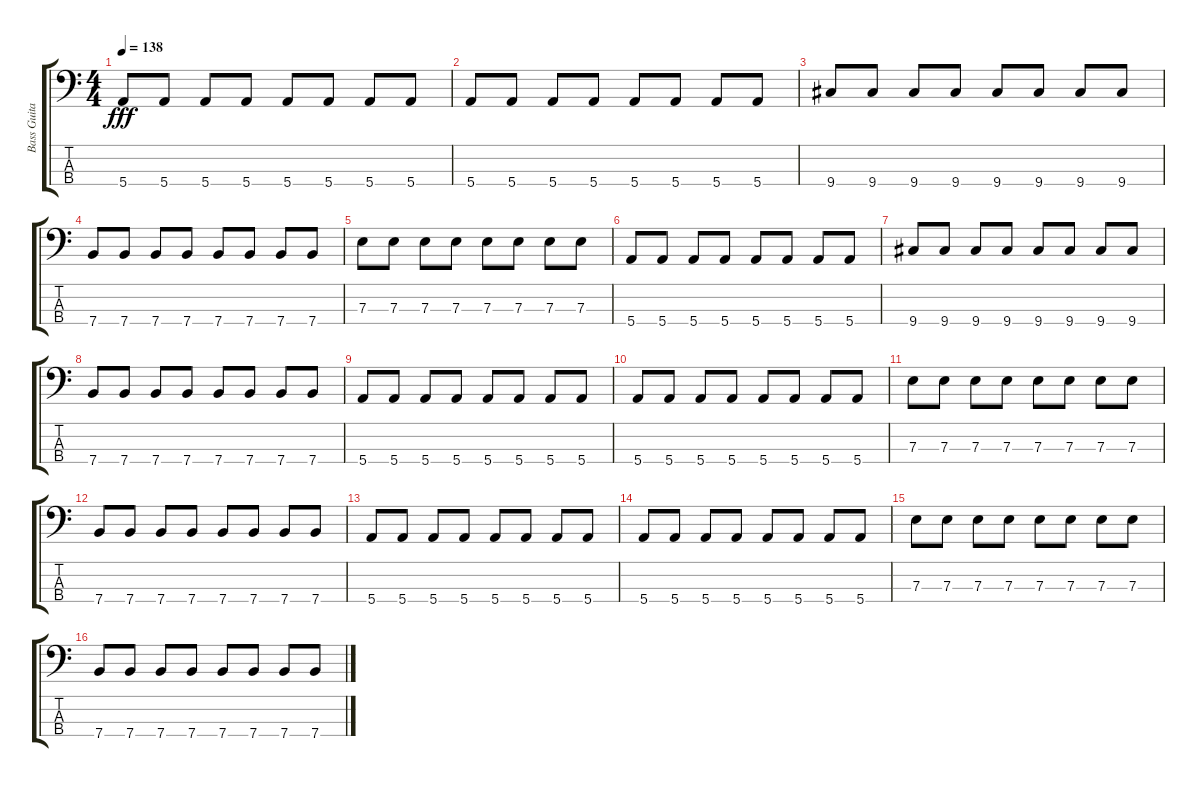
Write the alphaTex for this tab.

\track ("Bass Guitarist" "Bass Guita") {instrument electricbassfinger}
\staff {score tabs}
\tuning (G2 D2 A1 E1) {hide}
\ts (4 4)
\tempo 138
\clef f4
\ks c
5.4.8{dy fff} 5.4.8 5.4.8 5.4.8 5.4.8 5.4.8 5.4.8 5.4.8 |
5.4.8 5.4.8 5.4.8 5.4.8 5.4.8 5.4.8 5.4.8 5.4.8 |
9.4.8 9.4.8 9.4.8 9.4.8 9.4.8 9.4.8 9.4.8 9.4.8 |
7.4.8 7.4.8 7.4.8 7.4.8 7.4.8 7.4.8 7.4.8 7.4.8 |
7.3.8 7.3.8 7.3.8 7.3.8 7.3.8 7.3.8 7.3.8 7.3.8 |
5.4.8 5.4.8 5.4.8 5.4.8 5.4.8 5.4.8 5.4.8 5.4.8 |
9.4.8 9.4.8 9.4.8 9.4.8 9.4.8 9.4.8 9.4.8 9.4.8 |
7.4.8 7.4.8 7.4.8 7.4.8 7.4.8 7.4.8 7.4.8 7.4.8 |
5.4.8 5.4.8 5.4.8 5.4.8 5.4.8 5.4.8 5.4.8 5.4.8 |
5.4.8 5.4.8 5.4.8 5.4.8 5.4.8 5.4.8 5.4.8 5.4.8 |
7.3.8 7.3.8 7.3.8 7.3.8 7.3.8 7.3.8 7.3.8 7.3.8 |
7.4.8 7.4.8 7.4.8 7.4.8 7.4.8 7.4.8 7.4.8 7.4.8 |
5.4.8 5.4.8 5.4.8 5.4.8 5.4.8 5.4.8 5.4.8 5.4.8 |
5.4.8 5.4.8 5.4.8 5.4.8 5.4.8 5.4.8 5.4.8 5.4.8 |
7.3.8 7.3.8 7.3.8 7.3.8 7.3.8 7.3.8 7.3.8 7.3.8 |
7.4.8 7.4.8 7.4.8 7.4.8 7.4.8 7.4.8 7.4.8 7.4.8
